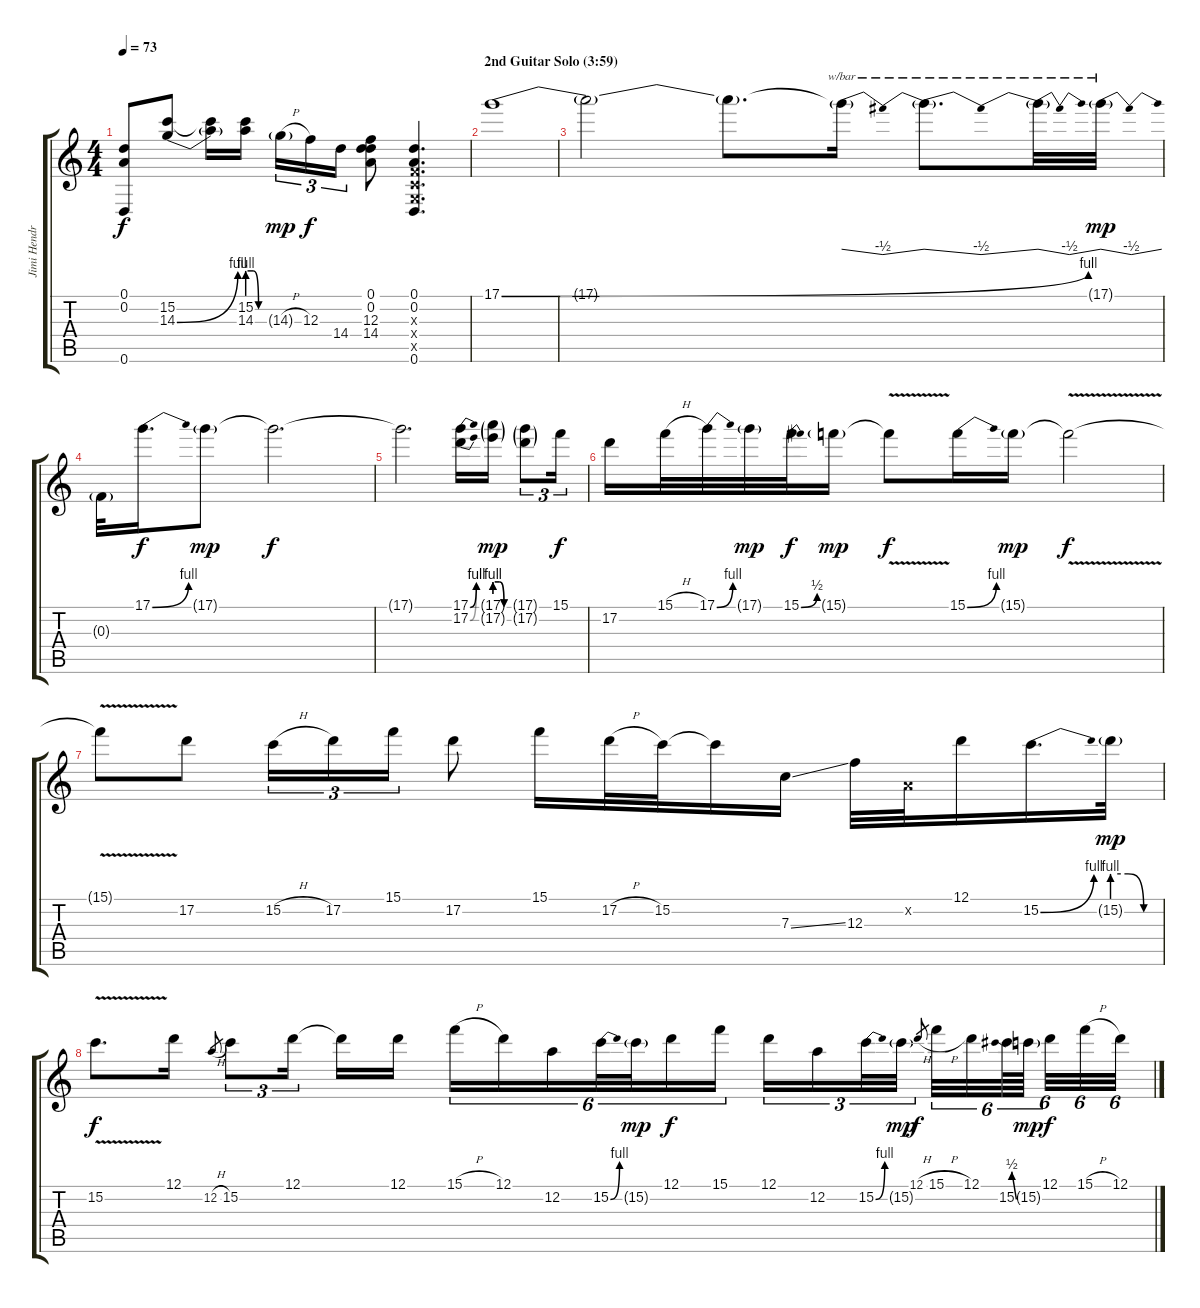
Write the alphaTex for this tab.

\track ("Jimi Hendrix" "Jimi Hendr") {instrument overdrivenguitar}
\staff {score tabs}
\tuning (D4 A3 F3 C3 G2 D2) {hide}
\ts (4 4)
\tempo 73
\clef g2
\ks c
(0.1 0.2 0.6).8{dy f} (15.2 14.3{be (bend 0 0 60 4)}).8 (15.2{t} 14.3{t}).16 (15.2 14.3{be (custom 0 4 20 4 40 0 60 0)}).16 14.3{h g}.16{tu (3 2) dy mp} 12.3.16{tu (3 2) dy f} 14.4.16{tu (3 2)} (0.1 0.2 12.3 14.4).8 (0.1 0.2 0.3{x} 0.4{x} 0.5{x} 0.6).4{d} |
\section ("" "2nd Guitar Solo (3:59)")
17.1{be (bend 0 0 60 4)}.1 |
17.1{t}.2 17.1{t}.8{d} 17.1{t}.16{tbe (dip default 0 0 30 -2 60 0)} 17.1{t}.8{d tbe (dip default 0 0 30 -2 60 0)} 17.1{t}.32{tbe (dip default 0 0 30 -2 60 0)} 17.1{g}.32{tbe (dip default 0 0 30 -2 60 0) dy mp} |
0.3{g}.32 17.1{be (bend 0 0 60 4)}.16{d dy f} 17.1{g}.8{dy mp} 17.1{t}.2{d dy f} |
17.1{t}.2{d} (17.1{be (bend 0 0 60 4)} 17.2{be (bend 0 0 60 4)}).16 (17.1{be (custom 0 4 20 4 40 0 60 0) g} 17.2{be (custom 0 4 20 4 40 0 60 0) g}).16{dy mp} (17.1{g} 17.2{g}).8{tu (3 2)} 15.1.16{tu (3 2) dy f} |
17.2.16 15.1{h}.32 17.1{be (bend 0 0 60 4)}.32 17.1{g}.32{dy mp} 15.1{be (bend 0 0 60 2)}.32{dy f} 15.1{g}.16{dy mp} 15.1{v t}.8{dy f} 15.1{be (bend 0 0 60 4)}.16 15.1{g}.16{dy mp} 15.1{v t}.2{dy f} |
15.1{v t}.8 17.2.8 15.2{h}.16{tu (3 2)} 17.2.16{tu (3 2)} 15.1.16{tu (3 2)} 17.2.8 15.1.16 17.2{h}.32 15.2.32 15.2{t}.16 7.3{ss}.16 12.3.32 0.2{x}.32 12.1.16 15.2{be (bend 0 0 60 4)}.16{d} 15.2{be (custom 0 4 20 4 40 0 60 0) g}.32{dy mp} |
15.2{v}.8{d dy f} 12.1.16 12.2{h}.8{gr} 15.2.8{tu (3 2)} 12.1.16{tu (3 2)} 12.1{t}.16 12.1.16 15.1{h}.16{tu (6 4)} 12.1.16{tu (6 4)} 12.2.16{tu (6 4)} 15.2{be (bend 0 0 60 4)}.32{tu (6 4)} 15.2{g}.32{tu (6 4) dy mp} 12.1.16{tu (6 4) dy f} 15.1.16{tu (6 4)} 12.1.16{tu (3 2)} 12.2.16{tu (3 2)} 15.2{be (bend 0 0 60 4)}.32{tu (3 2)} 15.2{g}.32{tu (3 2) dy mp} 12.1{h}.8{gr dy f} 15.1{h}.32{tu (6 4)} 12.1.32{tu (6 4)} 15.2{be (bend 0 0 60 2)}.64{tu (6 4)} 15.2{g}.64{tu (6 4) dy mp} 12.1.32{tu (6 4) dy f} 15.1{h}.32{tu (6 4)} 12.1.32{tu (6 4)}
